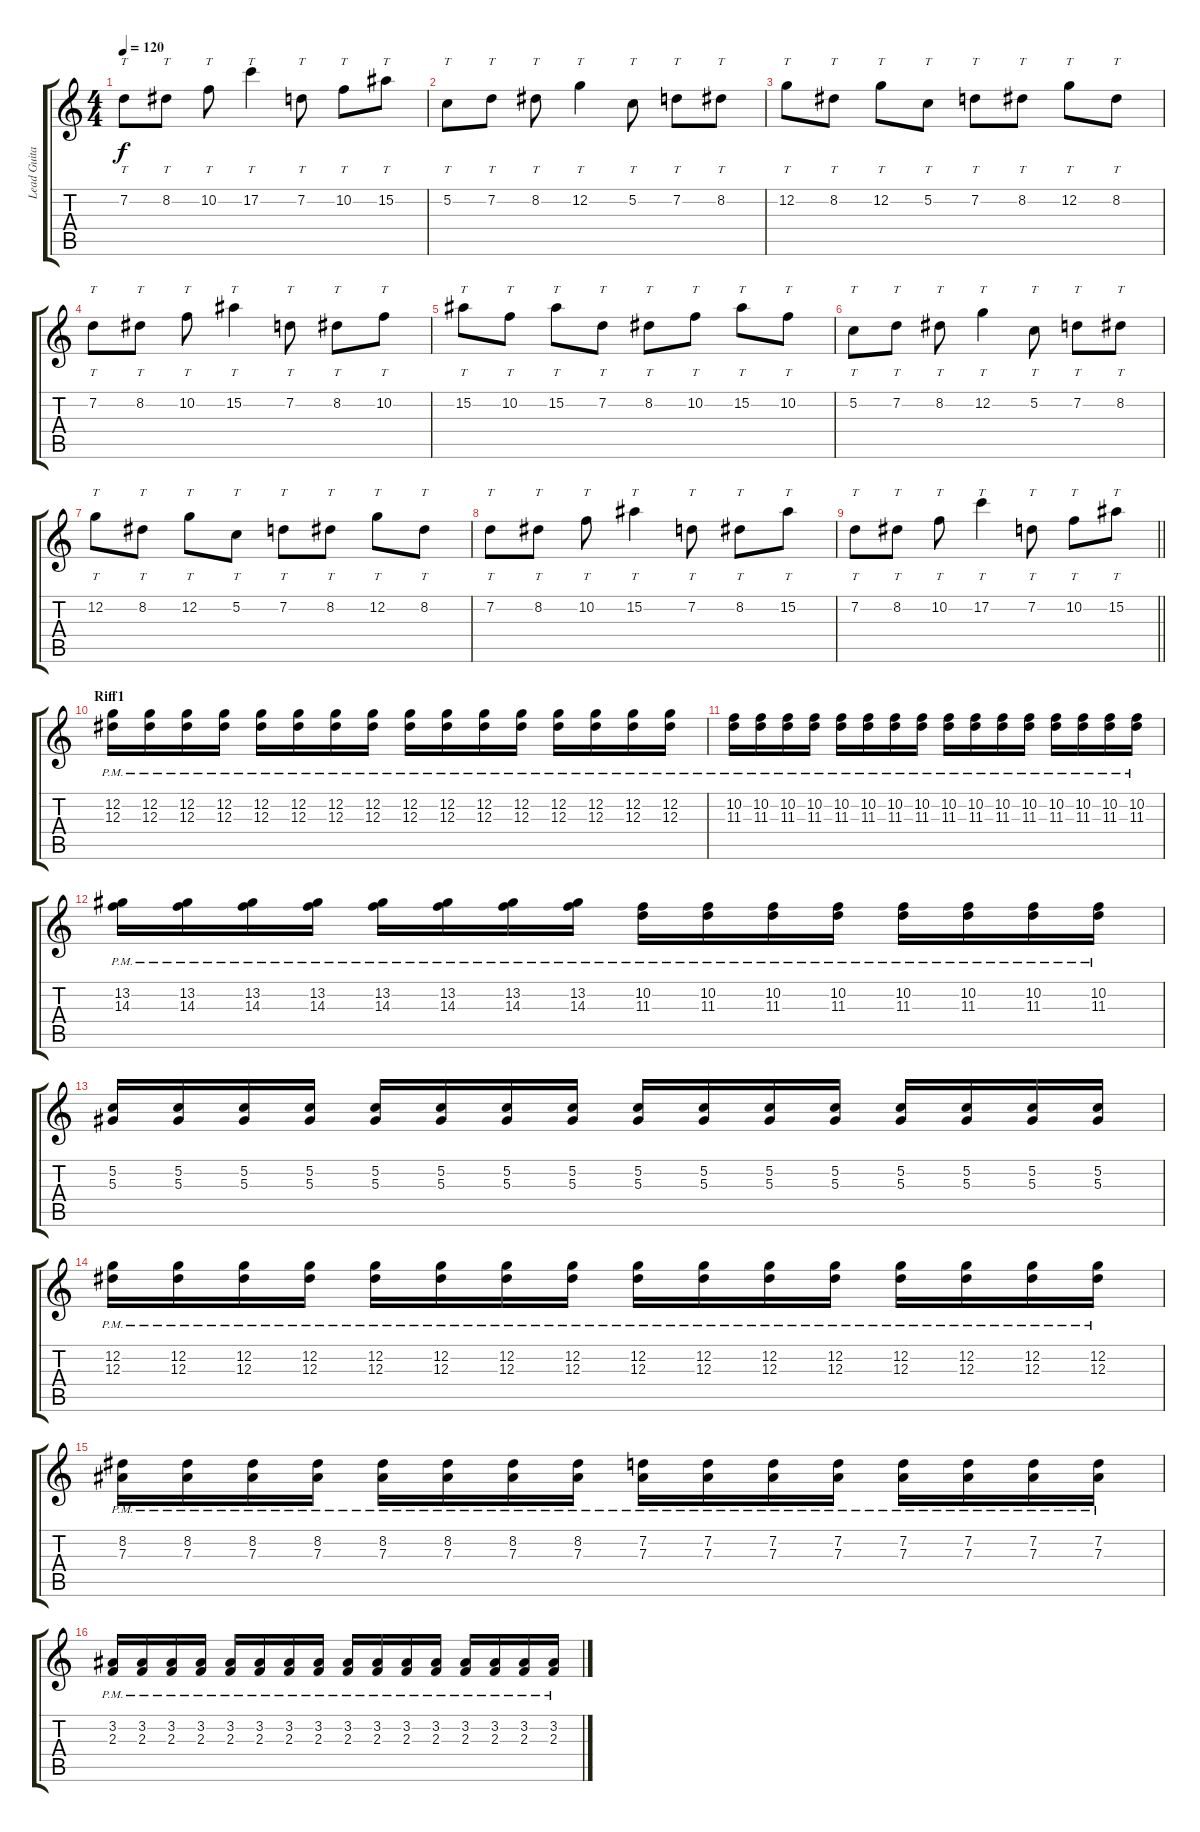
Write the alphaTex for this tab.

\track ("Lead Guitar" "Lead Guita") {instrument overdrivenguitar}
\staff {score tabs}
\tuning (C4 G3 Eb3 Bb2 F2 C2) {hide}
\ts (4 4)
\tempo 120
\clef g2
\ks c
7.2.8{tt dy f} 8.2.8{tt} 10.2.8{tt} 17.2.4{tt} 7.2.8{tt} 10.2.8{tt} 15.2.8{tt} |
5.2.8{tt} 7.2.8{tt} 8.2.8{tt} 12.2.4{tt} 5.2.8{tt} 7.2.8{tt} 8.2.8{tt} |
12.2.8{tt} 8.2.8{tt} 12.2.8{tt} 5.2.8{tt} 7.2.8{tt} 8.2.8{tt} 12.2.8{tt} 8.2.8{tt} |
7.2.8{tt} 8.2.8{tt} 10.2.8{tt} 15.2.4{tt} 7.2.8{tt} 8.2.8{tt} 10.2.8{tt} |
15.2.8{tt} 10.2.8{tt} 15.2.8{tt} 7.2.8{tt} 8.2.8{tt} 10.2.8{tt} 15.2.8{tt} 10.2.8{tt} |
5.2.8{tt} 7.2.8{tt} 8.2.8{tt} 12.2.4{tt} 5.2.8{tt} 7.2.8{tt} 8.2.8{tt} |
12.2.8{tt} 8.2.8{tt} 12.2.8{tt} 5.2.8{tt} 7.2.8{tt} 8.2.8{tt} 12.2.8{tt} 8.2.8{tt} |
7.2.8{tt} 8.2.8{tt} 10.2.8{tt} 15.2.4{tt} 7.2.8{tt} 8.2.8{tt} 15.2.8{tt} |
\barLineRight lightlight
7.2.8{tt} 8.2.8{tt} 10.2.8{tt} 17.2.4{tt} 7.2.8{tt} 10.2.8{tt} 15.2.8{tt} |
\section ("" "Riff1")
(12.2{pm} 12.3).16{volume 12} (12.2{pm} 12.3).16 (12.2{pm} 12.3).16 (12.2{pm} 12.3).16 (12.2{pm} 12.3).16 (12.2{pm} 12.3).16 (12.2{pm} 12.3).16 (12.2{pm} 12.3).16 (12.2{pm} 12.3).16 (12.2{pm} 12.3).16 (12.2{pm} 12.3).16 (12.2{pm} 12.3).16 (12.2{pm} 12.3).16 (12.2{pm} 12.3).16 (12.2{pm} 12.3).16 (12.2{pm} 12.3).16 |
(10.2{pm} 11.3{pm}).16 (10.2{pm} 11.3{pm}).16 (10.2{pm} 11.3{pm}).16 (10.2{pm} 11.3{pm}).16 (10.2{pm} 11.3{pm}).16 (10.2{pm} 11.3{pm}).16 (10.2{pm} 11.3{pm}).16 (10.2{pm} 11.3{pm}).16 (10.2{pm} 11.3{pm}).16 (10.2{pm} 11.3{pm}).16 (10.2{pm} 11.3{pm}).16 (10.2{pm} 11.3{pm}).16 (10.2{pm} 11.3{pm}).16 (10.2{pm} 11.3{pm}).16 (10.2{pm} 11.3{pm}).16 (10.2{pm} 11.3{pm}).16 |
(13.2{pm} 14.3{pm}).16 (13.2{pm} 14.3{pm}).16 (13.2{pm} 14.3{pm}).16 (13.2{pm} 14.3{pm}).16 (13.2{pm} 14.3{pm}).16 (13.2{pm} 14.3{pm}).16 (13.2{pm} 14.3{pm}).16 (13.2{pm} 14.3{pm}).16 (10.2{pm} 11.3{pm}).16 (10.2{pm} 11.3{pm}).16 (10.2{pm} 11.3{pm}).16 (10.2{pm} 11.3{pm}).16 (10.2{pm} 11.3{pm}).16 (10.2{pm} 11.3{pm}).16 (10.2{pm} 11.3{pm}).16 (10.2{pm} 11.3{pm}).16 |
(5.2 5.3).16 (5.2 5.3).16 (5.2 5.3).16 (5.2 5.3).16 (5.2 5.3).16 (5.2 5.3).16 (5.2 5.3).16 (5.2 5.3).16 (5.2 5.3).16 (5.2 5.3).16 (5.2 5.3).16 (5.2 5.3).16 (5.2 5.3).16 (5.2 5.3).16 (5.2 5.3).16 (5.2 5.3).16 |
(12.2{pm} 12.3).16 (12.2{pm} 12.3).16 (12.2{pm} 12.3).16 (12.2{pm} 12.3).16 (12.2{pm} 12.3).16 (12.2{pm} 12.3).16 (12.2{pm} 12.3).16 (12.2{pm} 12.3).16 (12.2{pm} 12.3).16 (12.2{pm} 12.3).16 (12.2{pm} 12.3).16 (12.2{pm} 12.3).16 (12.2{pm} 12.3).16 (12.2{pm} 12.3).16 (12.2{pm} 12.3).16 (12.2{pm} 12.3).16 |
(8.2{pm} 7.3).16 (8.2{pm} 7.3{pm}).16 (8.2{pm} 7.3{pm}).16 (8.2{pm} 7.3{pm}).16 (8.2{pm} 7.3{pm}).16 (8.2{pm} 7.3{pm}).16 (8.2{pm} 7.3{pm}).16 (8.2{pm} 7.3{pm}).16 (7.2{pm} 7.3{pm}).16 (7.2{pm} 7.3{pm}).16 (7.2{pm} 7.3{pm}).16 (7.2{pm} 7.3{pm}).16 (7.2{pm} 7.3{pm}).16 (7.2{pm} 7.3{pm}).16 (7.2{pm} 7.3{pm}).16 (7.2{pm} 7.3{pm}).16 |
(3.2{pm} 2.3{pm}).16 (3.2{pm} 2.3{pm}).16 (3.2{pm} 2.3{pm}).16 (3.2{pm} 2.3{pm}).16 (3.2{pm} 2.3{pm}).16 (3.2{pm} 2.3{pm}).16 (3.2{pm} 2.3{pm}).16 (3.2{pm} 2.3{pm}).16 (3.2{pm} 2.3{pm}).16 (3.2{pm} 2.3{pm}).16 (3.2{pm} 2.3{pm}).16 (3.2{pm} 2.3{pm}).16 (3.2{pm} 2.3{pm}).16 (3.2{pm} 2.3{pm}).16 (3.2{pm} 2.3{pm}).16 (3.2{pm} 2.3{pm}).16
